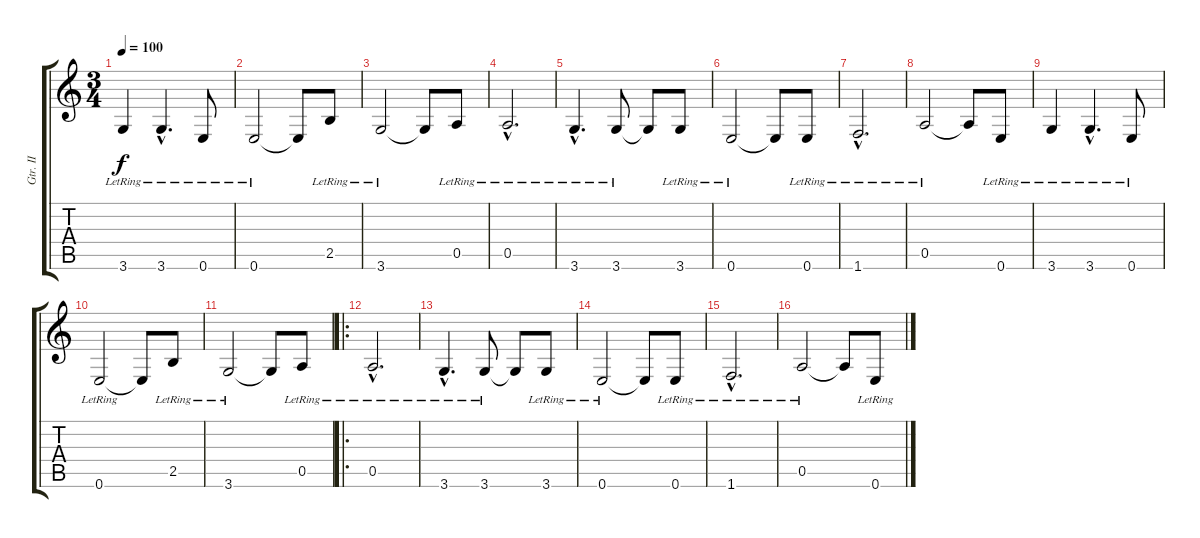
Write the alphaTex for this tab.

\track ("Gtr. II" "Gtr. II") {instrument acousticguitarsteel}
\staff {score tabs}
\tuning (E4 B3 G3 D3 A2 E2) {hide}
\ts (3 4)
\tempo 100
\clef g2
\ks c
3.6{lr}.4{dy f} 3.6{hac lr}.4{d} 0.6{lr}.8 |
0.6{lr}.2 0.6{t}.8 2.5{lr}.8 |
3.6{lr}.2 3.6{t}.8 0.5{lr}.8 |
0.5{hac lr}.2{d} |
3.6{hac lr}.4{d} 3.6{lr}.8 3.6{t}.8 3.6{lr}.8 |
0.6{lr}.2 0.6{t}.8 0.6{lr}.8 |
1.6{hac lr}.2{d} |
0.5{lr}.2 0.5{t}.8 0.6{lr}.8 |
3.6{lr}.4 3.6{hac lr}.4{d} 0.6{lr}.8 |
0.6{lr}.2 0.6{t}.8 2.5{lr}.8 |
3.6{lr}.2 3.6{t}.8 0.5{lr}.8 |
\ro
0.5{hac lr}.2{d} |
3.6{hac lr}.4{d} 3.6{lr}.8 3.6{t}.8 3.6{lr}.8 |
0.6{lr}.2 0.6{t}.8 0.6{lr}.8 |
1.6{hac lr}.2{d} |
0.5{lr}.2 0.5{t}.8 0.6{lr}.8
